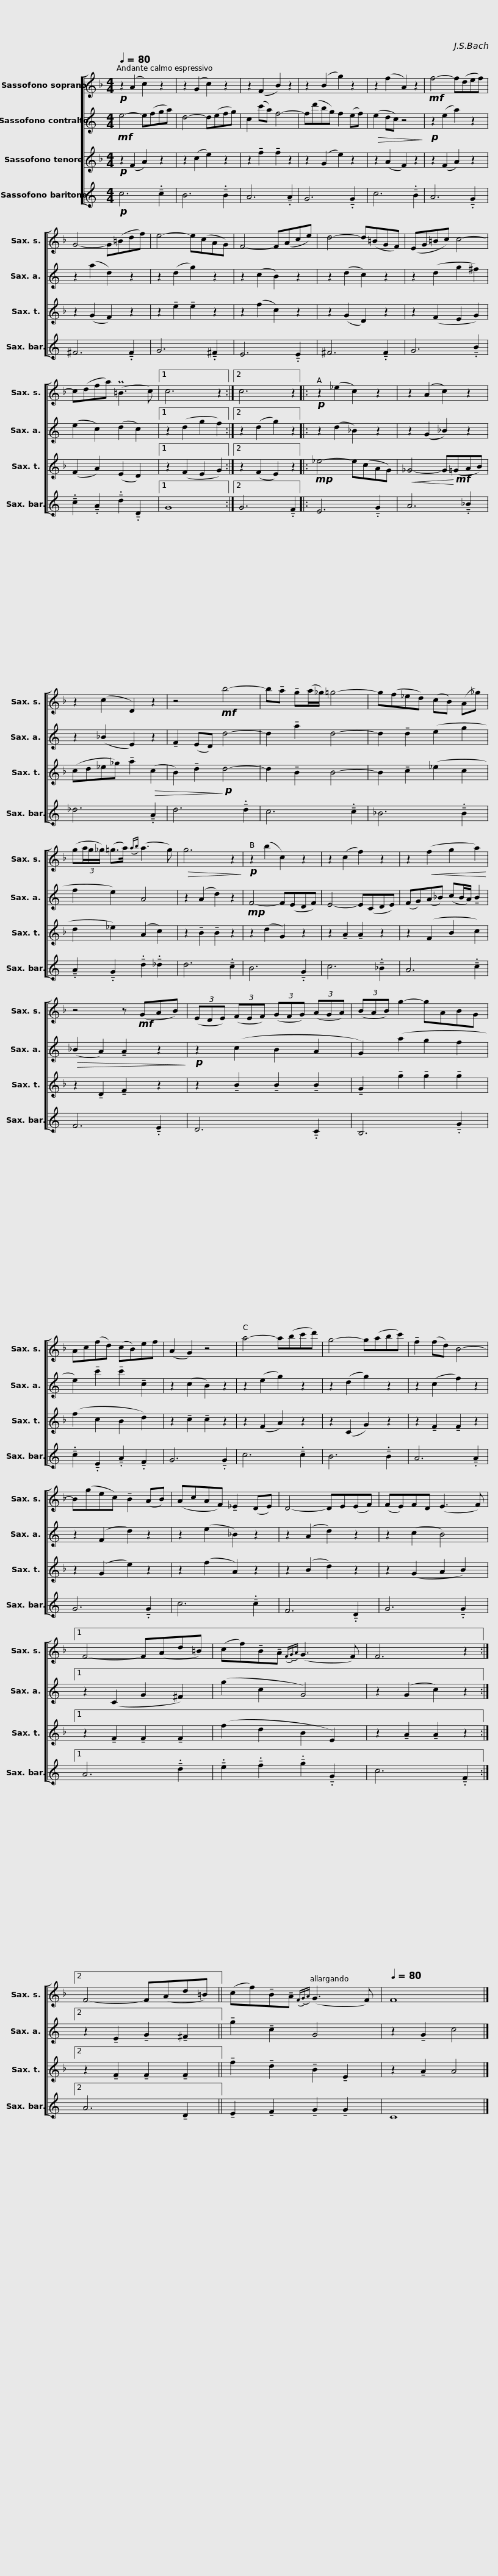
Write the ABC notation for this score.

X:1
%%score [ 1 2 3 4 ]
L:1/8
Q:1/4=80
M:4/4
I:linebreak $
K:none
V:1 treble transpose=-2
V:2 treble transpose=-9
V:3 treble transpose=-14
V:4 treble transpose=-21
V:1
[K:F]!p! z2 (A2 c2) z2 | z2 (G2 c2) z2 | z2 (F2 B2) z2 | z2 (B2 g2) z2 | z2 (f2 A2) z2 | %5
!mf! f4- f(def) | G4- G(=Bdf) |$ e4- e(cAG) | F4- F(Ace) | d4- d(=BGF) | %10
 (EG=Bc) c4- | c(dfa) (P=B3 c) |1 c6 z2 :|2 c6 z2 |:!p! z2 (_e2 c2) z2 |$ %15
 z2 (A2 c2) z2 | z2 (c2 D2) z2 | z4!mf! b4- | b!tenuto!a !tenuto!g(a/_g/) =g4- | g(f_ed) (cB) (A_g) |$ %20
 (g(3a/g/_g/) (=g>a)({ab)} (a3 g) |!>(! g6 z2!>)! |!p! z2 (b2 c2) z2 | z2 (c2 f2) z2 | z2!<(! (f2 g2 a2)!<)! | %25
 z4 z!mf! (GAB) |$ (3(EDE) (3(FEF) (3(GFG) (3(AGA) | (3(BAB) g2- gABG | Ac(fd) (cB)ef | (A2 G2) z4 | %30
 a4- a(bc'd') | g4- g(abc') | !tenuto!f2 (fd) B4- |$ B(gec) !tenuto!B2 (AB) | (AcAF) !tenuto!_E2 (DE) | %35
 D4- DE(EF) | (FE)FD (E3 F) |1 F4- F(Ad=B) | (cf)!tenuto!B!tenuto!A({F(G)A)} (G3 F) | F6 z2 :|2$ %40
 F4- F(Ad=B) || (cf)!tenuto!B!tenuto!A({F(G)A)} (G3[Q:1/4=60] F)[Q:1/4=30] |[Q:1/4=80] F8 |] %43
V:2
[K:C]!mf! e4- e(fga) | d4- d(efg) | c2 (c'a) f4- | f(d'bg) f2 (ef) |!>(! (e2 dc) z4!>)! | %5
!p! z2 (e2 a2) z2 | z2 (a2 d2) z2 |$ z2 (d2 g2) z2 | z2 (c2 B2) z2 | z2 (d2 c2) z2 | %10
 z2 (d2 g2 ^f2) | (e2 c2) (d2 c2) |1 z2 (d2 g2 f2) :|2 z2 (d2 g2) z2 |: z2 (d2 _B2) z2 |$ %15
 z2 (G2 _B2) z2 | z2 (_B2 E2) z2 | !tenuto!F2 (ED) d4- | d2 !tenuto!a2 d4- | d2 !tenuto!d2 (e2 g2 |$ %20
 f2 e2) A4 | z2 (A2 d2) z2 |!mp! F4- F(EDF) | E4- E(CDE) | (FG)(A_B) (cB/A/) !tenuto!B2 | %25
!>(! (_B2 A2) !tenuto!A2 z2!>)! |$!p! z2 (c2 B2 A2 | G2) (a2 g2 f2 | e2) !tenuto!c'2 !tenuto!c'2 !tenuto!c2 | z2 (c2 B2) z2 | %30
 z2 (e2 g2) z2 | z2 (d2 g2) z2 | z2 (c2 f2) z2 |$ z2 (F2 d2) z2 | z2 (e2 _B2) z2 | %35
 z2 (A2 d2) z2 | z2 (c2 B4) |1 z2 (C2 G2 ^F2) | (g2 c2 G4) | z2 (G2 c2) z2 :|2$ %40
 z2 !tenuto!E2 !tenuto!G2 !tenuto!^F2 || !tenuto!g2 !tenuto!c2 G4 | z2 !tenuto!G2 c4 |] %43
V:3
[K:F]!p! z2 (F2 A2) z2 | z2 (c2 e2) z2 | z2 !tenuto!f2 !tenuto!f2 z2 | z2 (G2 e2) z2 | z2 (A2 F2) z2 | %5
 z2 (F2 A2) z2 | z2 (G2 F2) z2 |$ z2 !tenuto!e2 !tenuto!e2 z2 | z2 (f2 c2) z2 | z2 (G2 D2) z2 | %10
 z2 (F2 E2 G2) | (F2 A2) (E2 D2) |1 z2 (F2 E2 G2) :|2 z2 (F2 E2) z2 |:!mp! _e4- e(cAG) |$ %15
!<(! _G4- G!<)!!mf!(=GAB) | (cd_e_g) !tenuto!a2!>(! (c2 | B2) !tenuto!d2!>)!!p! d4- | d2 !tenuto!B2 B4- | B2 !tenuto!c2 (_e2 c2 |$ %20
 d2 _e2) (A2 c2) | z2 !tenuto!B2 !tenuto!B2 z2 | z2 (d2 G2) z2 | z2 !tenuto!A2 !tenuto!A2 z2 | z2 (F2 B2 c2) | %25
 z2 !tenuto!D2 !tenuto!F2 z2 |$ z2 !tenuto!B2 !tenuto!B2 !tenuto!B2 | !tenuto!G2 !tenuto!g2 !tenuto!g2 !tenuto!g2 | (f2 c2 B2 d2) | z2 !tenuto!c2 !tenuto!c2 z2 | %30
 z2 (F2 A2) z2 | z2 (C2 G2) z2 | z2 !tenuto!F2 !tenuto!F2 z2 |$ z2 (G2 e2) z2 | z2 (f2 A2) z2 | %35
 z2 (B2 d2) z2 | z2 (G2 A2 B2) |1 z2 !tenuto!F2 !tenuto!F2 !tenuto!F2 | (f2 d2 B2 E2) | z2 !tenuto!A2 !tenuto!A2 z2 :|2$ %40
 z2 !tenuto!F2 !tenuto!F2 !tenuto!F2 || !tenuto!f2 !tenuto!d2 !tenuto!B2 !tenuto!E2 | z2 !tenuto!A2 A4 |] %43
V:4
[K:C]!p! c6 !tenuto!.c2 | B6 !tenuto!.B2 | A6 !tenuto!.A2 | G6 !tenuto!.G2 | c6 !tenuto!.B2 | %5
 A6 !tenuto!.G2 | ^F6 !tenuto!.F2 |$ G6 !tenuto!.^F2 | E6 !tenuto!.E2 | ^F6 !tenuto!.F2 | %10
 G6 !tenuto!.B2 | !tenuto!.c2 !tenuto!.A2 !tenuto!.d2 !tenuto!.D2 |1 G8 :|2 G6 !tenuto!.F2 |: E6 !tenuto!.G2 |$ %15
 A6 !tenuto!._B2 | _d6 !tenuto!.A2 | d6 !tenuto!.d2 | c6 !tenuto!.c2 | _B6 !tenuto!.B2 |$ %20
 !tenuto!.A2 !tenuto!.G2 !tenuto!.d2 !tenuto!._d2 | d6 !tenuto!.c2 | B6 !tenuto!.G2 | c6 !tenuto!._B2 | A6 !tenuto!.c2 | %25
 F6 !tenuto!.E2 |$ D6 !tenuto!.C2 | B,6 !tenuto!.G2 | !tenuto!.c2 !tenuto!.E2 !tenuto!.A2 !tenuto!.F2 | G6 !tenuto!.G2 | %30
 c6 !tenuto!.c2 | B6 !tenuto!.B2 | A6 !tenuto!.A2 |$ G6 !tenuto!.G2 | c6 !tenuto!.c2 | %35
 F6 !tenuto!.D2 | G6 !tenuto!.G2 |1 A6 !tenuto!.d2 | !tenuto!.e2 !tenuto!.f2 !tenuto!.g2 !tenuto!.G2 | c6 !tenuto!.F2 :|2$ %40
 A6 !tenuto!D2 || !tenuto!E2 !tenuto!F2 !tenuto!G2 !tenuto!G2 | C8 |] %43
